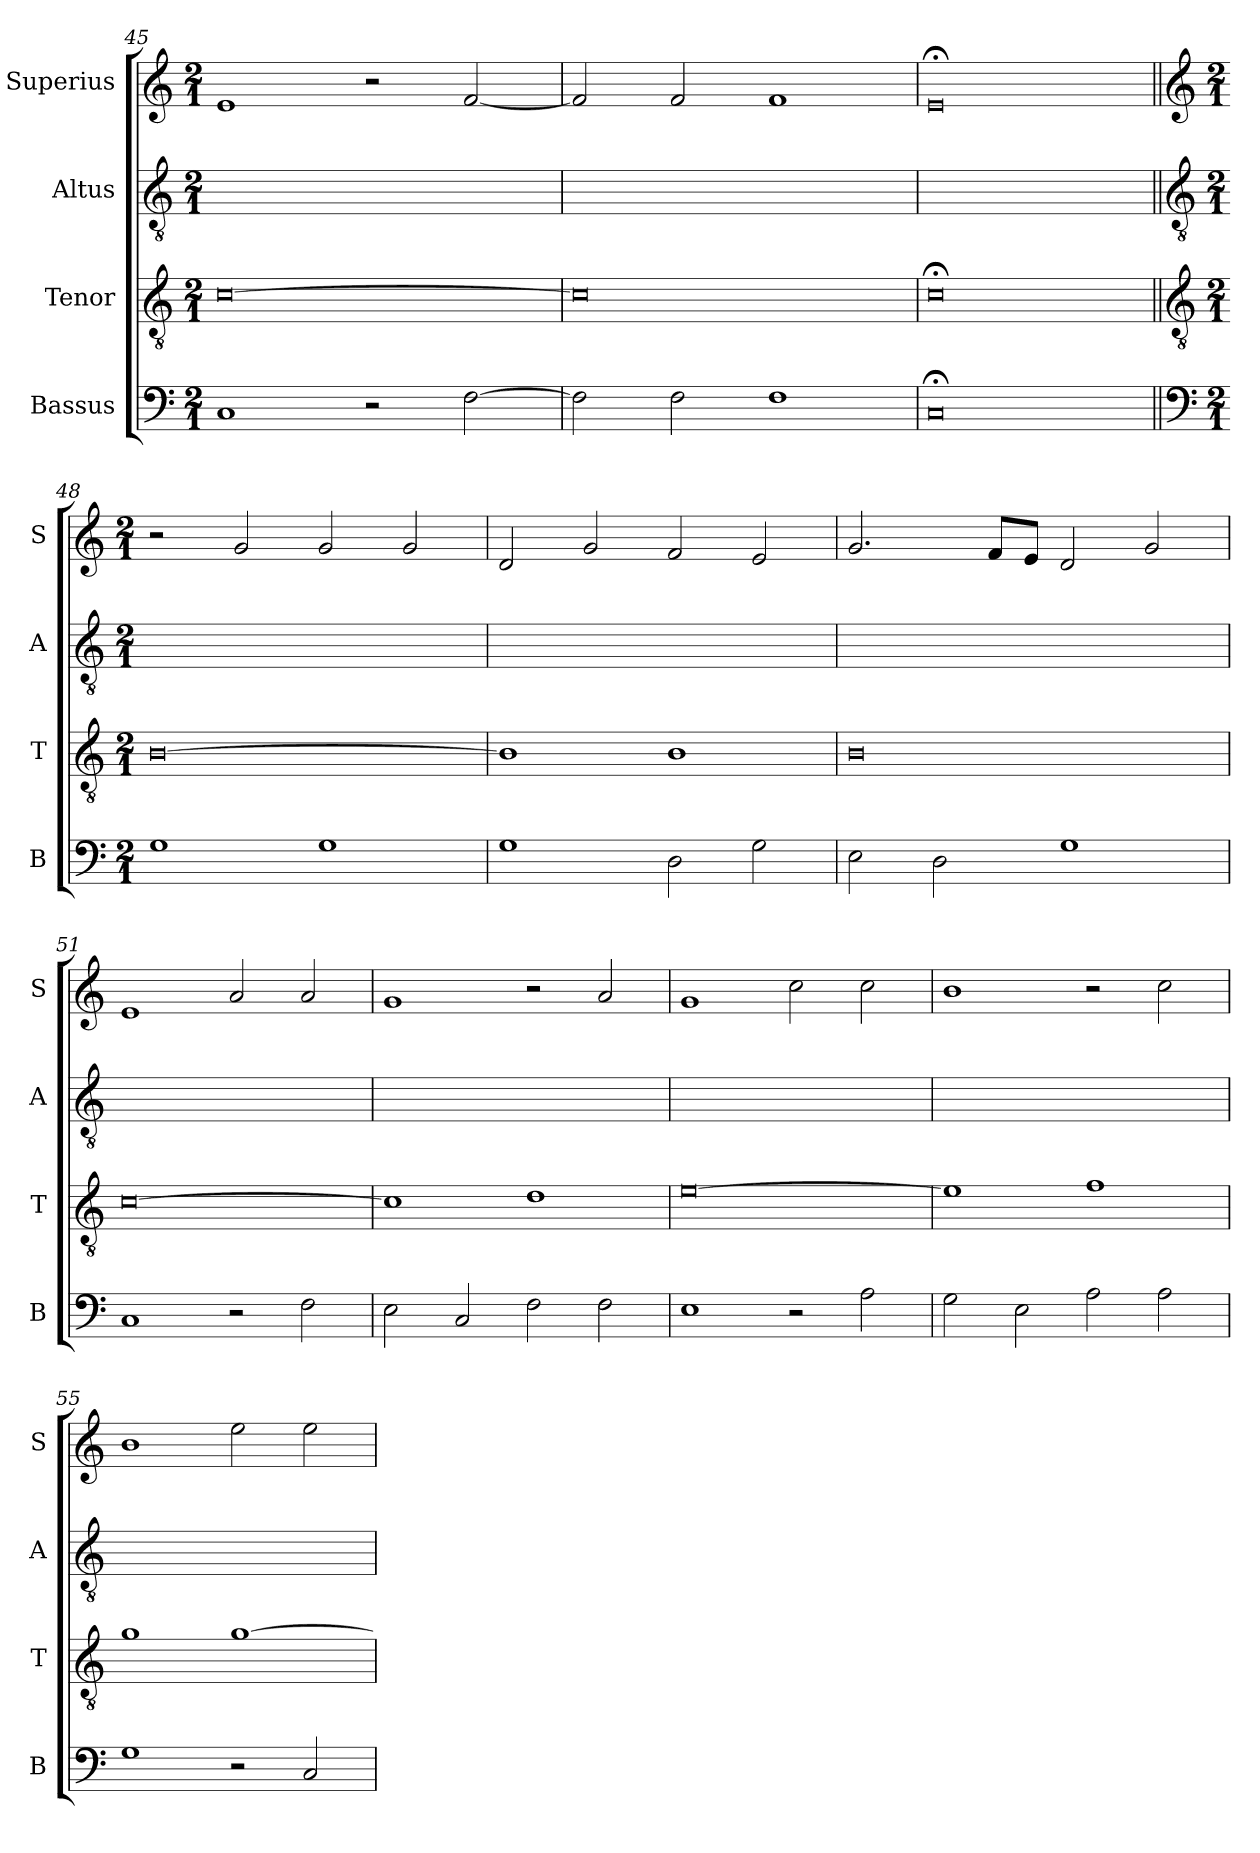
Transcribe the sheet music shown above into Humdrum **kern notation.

**kern	**kern	**kern	**kern
*part4	*part3	*part2	*part1
*staff4	*staff3	*staff2	*staff1
*I"Bassus	*I"Tenor	*I"Altus	*I"Superius
*I'B	*I'T	*I'A	*I'S
*clefF4	*clefGv2	*clefGv2	*clefG2
*k[]	*k[]	*k[]	*k[]
*M2/1	*M2/1	*M2/1	*M2/1
=45	=45	=45	=45
1C	[0c	0ryy	1e
2r	.	.	2r
[2F\	.	.	[2f/
=46	=46	=46	=46
2F\]	0c]	0ryy	2f/]
2F\	.	.	2f/
1F	.	.	1f
=47	=47	=47	=47
0C;<	0c;<	0ryy	0e;<
!!LO:LB:g=z
=48||	=48||	=48||	=48||
*clefF4	*clefGv2	*clefGv2	*clefG2
*k[]	*k[]	*k[]	*k[]
*M2/1	*M2/1	*M2/1	*M2/1
1G	[0B	0ryy	2r
.	.	.	2g/
1G	.	.	2g/
.	.	.	2g/
=49	=49	=49	=49
1G	1B]	0ryy	2d/
.	.	.	2g/
2D\	1B	.	2f/
2G\	.	.	2e/
=50	=50	=50	=50
2E\	0B	0ryy	2.g/
2D\	.	.	.
.	.	.	8f/L
.	.	.	8e/J
1G	.	.	2d/
.	.	.	2g/
=51	=51	=51	=51
1C	[0c	0ryy	1e
2r	.	.	2a/
2F\	.	.	2a/
=52	=52	=52	=52
2E\	1c]	0ryy	1g
2C/	.	.	.
2F\	1d	.	2r
2F\	.	.	2a/
=53	=53	=53	=53
1E	[0e	0ryy	1g
2r	.	.	2cc\
2A\	.	.	2cc\
=54	=54	=54	=54
2G\	1e]	0ryy	1b
2E\	.	.	.
2A\	1f	.	2r
2A\	.	.	2cc\
=55	=55	=55	=55
1G	1g	0ryy	1b
2r	[1g	.	2ee\
2C/	.	.	2ee\
=	=	=	=
*-	*-	*-	*-
